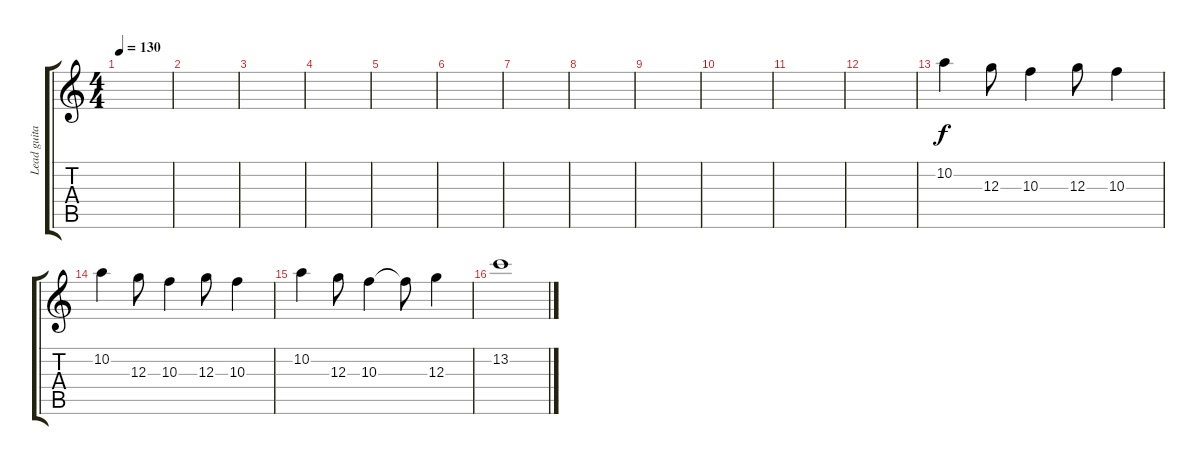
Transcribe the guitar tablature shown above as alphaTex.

\track ("Lead guitar" "Lead guita") {instrument distortionguitar}
\staff {score tabs}
\tuning (E4 B3 G3 D3 A2 E2) {hide}
\ts (4 4)
\tempo 130
\clef g2
\ks c
|
|
|
|
|
|
|
|
|
|
|
|
10.2.4 12.3.8 10.3.4 12.3.8 10.3.4 |
10.2.4 12.3.8 10.3.4 12.3.8 10.3.4 |
10.2.4 12.3.8 10.3.4 10.3{t}.8 12.3.4 |
13.2.1
